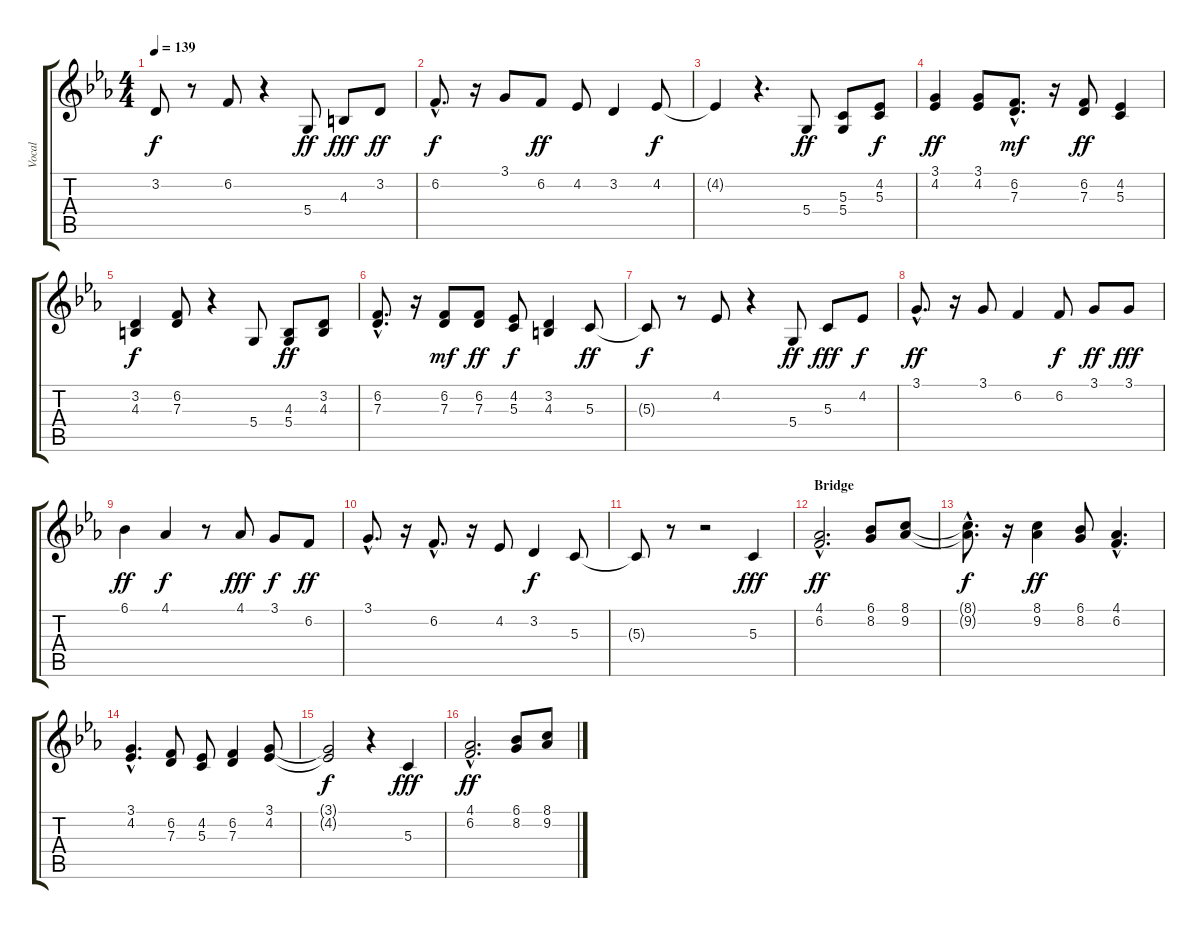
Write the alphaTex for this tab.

\track ("Vocal" "Vocal") {instrument altosax}
\staff {score tabs}
\tuning (E4 B3 G3 D3 A2 E2) {hide}
\ts (4 4)
\tempo 139
\clef g2
\ks cminor
3.2.8{dy f} r.8 6.2.8 r.4 5.4.8{dy ff} 4.3.8{dy fff} 3.2.8{dy ff} |
6.2{hac}.8{d dy f} r.16 3.1.8 6.2.8{dy ff} 4.2.8 3.2.4 4.2.8{dy f} |
4.2{t}.4 r.4{d} 5.4.8{dy ff} (5.3 5.4).8 (4.2 5.3).8{dy f} |
(3.1 4.2).4{dy ff} (3.1 4.2).8 (6.2{hac} 7.3{hac}).8{d dy mf} r.16 (6.2 7.3).8{dy ff} (4.2 5.3).4 |
(3.2 4.3).4{dy f} (6.2 7.3).8 r.4 5.4.8 (4.3 5.4).8{dy ff} (3.2 4.3).8 |
(6.2{hac} 7.3{hac}).8{d} r.16 (6.2 7.3).8{dy mf} (6.2 7.3).8{dy ff} (4.2 5.3).8{dy f} (3.2 4.3).4 5.3.8{dy ff} |
5.3{t}.8{dy f} r.8 4.2.8 r.4 5.4.8{dy ff} 5.3.8{dy fff} 4.2.8{dy f} |
3.1{hac}.8{d dy ff} r.16 3.1.8 6.2.4 6.2.8{dy f} 3.1.8{dy ff} 3.1.8{dy fff} |
6.1.4{dy ff} 4.1.4{dy f} r.8 4.1.8{dy fff} 3.1.8{dy f} 6.2.8{dy ff} |
3.1{hac}.8{d} r.16 6.2{hac}.8{d} r.16 4.2.8 3.2.4{dy f} 5.3.8 |
5.3{t}.8 r.8 r.2 5.3.4{dy fff} |
\section ("" "Bridge")
(4.1{hac} 6.2{hac}).2{d dy ff} (6.1 8.2).8 (8.1 9.2).8 |
(8.1{hac t} 9.2{hac t}).8{d dy f} r.16 (8.1 9.2).4{dy ff} (6.1 8.2).8 (4.1{hac} 6.2{hac}).4{d} |
(3.1{hac} 4.2{hac}).4{d} (6.2 7.3).8 (4.2 5.3).8 (6.2 7.3).4 (3.1 4.2).8 |
(3.1{t} 4.2{t}).2{dy f} r.4 5.3.4{dy fff} |
(4.1{hac} 6.2{hac}).2{d dy ff} (6.1 8.2).8 (8.1 9.2).8
